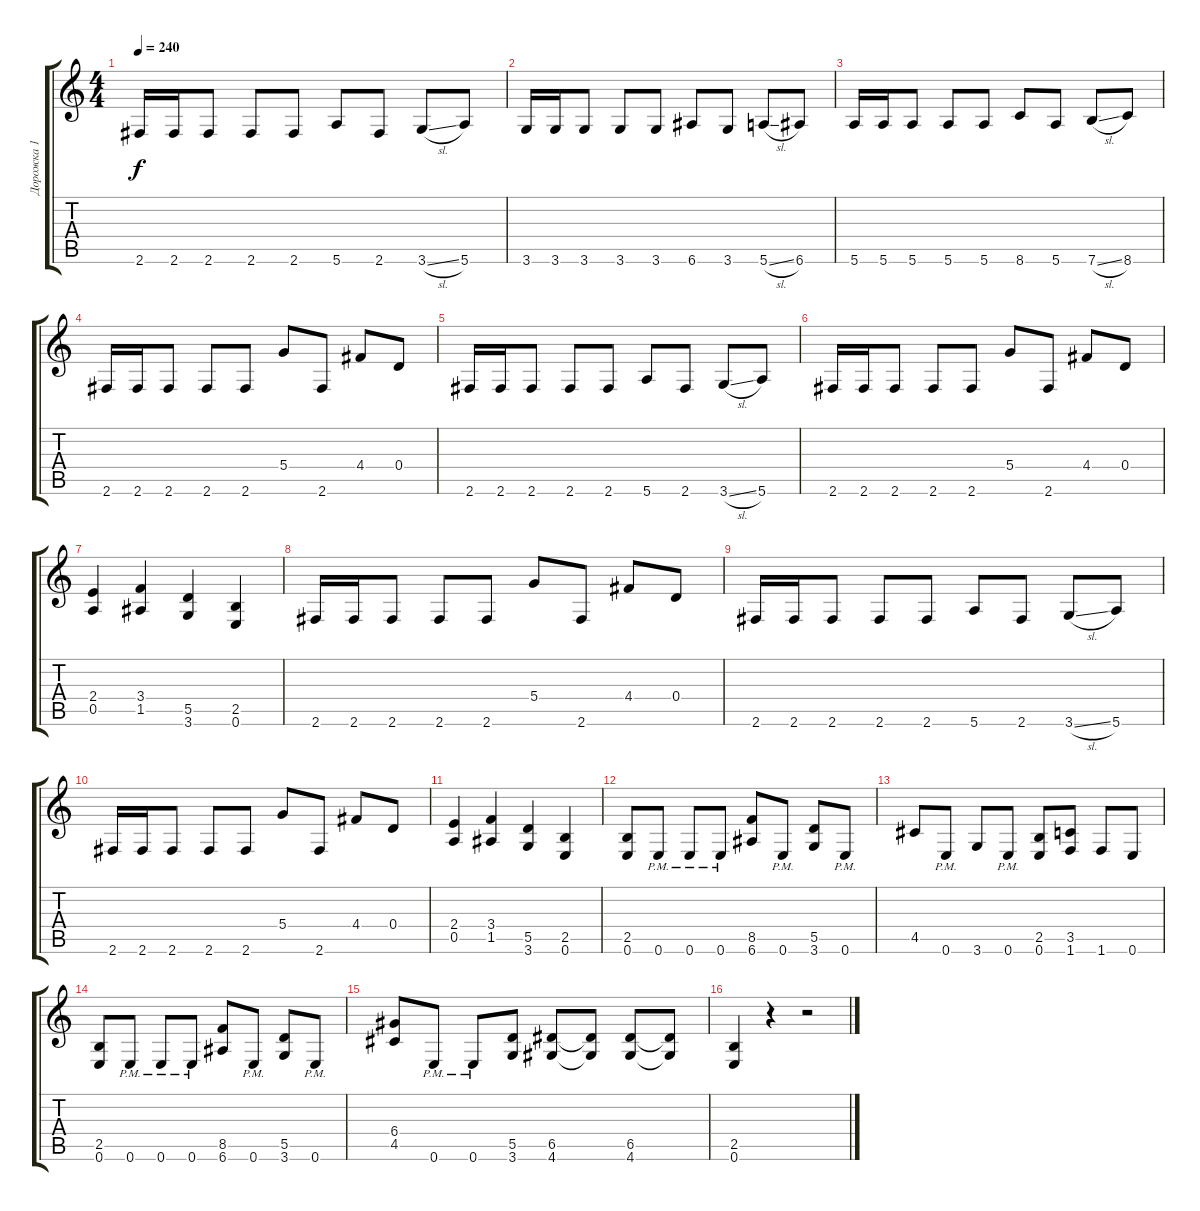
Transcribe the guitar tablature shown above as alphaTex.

\track ("Дорожка 1" "Дорожка 1") {instrument distortionguitar}
\staff {score tabs}
\tuning (E4 B3 G3 D3 A2 E2) {hide}
\ts (4 4)
\tempo 240
\clef g2
\ks c
2.6.16{dy f} 2.6.16 2.6.8 2.6.8 2.6.8 5.6.8 2.6.8 3.6{sl}.8 5.6.8 |
3.6.16 3.6.16 3.6.8 3.6.8 3.6.8 6.6.8 3.6.8 5.6{sl}.8 6.6.8 |
5.6.16 5.6.16 5.6.8 5.6.8 5.6.8 8.6.8 5.6.8 7.6{sl}.8 8.6.8 |
2.6.16 2.6.16 2.6.8 2.6.8 2.6.8 5.4.8 2.6.8 4.4.8 0.4.8 |
2.6.16 2.6.16 2.6.8 2.6.8 2.6.8 5.6.8 2.6.8 3.6{sl}.8 5.6.8 |
2.6.16 2.6.16 2.6.8 2.6.8 2.6.8 5.4.8 2.6.8 4.4.8 0.4.8 |
(2.4 0.5).4 (3.4 1.5).4 (5.5 3.6).4 (2.5 0.6).4 |
2.6.16 2.6.16 2.6.8 2.6.8 2.6.8 5.4.8 2.6.8 4.4.8 0.4.8 |
2.6.16 2.6.16 2.6.8 2.6.8 2.6.8 5.6.8 2.6.8 3.6{sl}.8 5.6.8 |
2.6.16 2.6.16 2.6.8 2.6.8 2.6.8 5.4.8 2.6.8 4.4.8 0.4.8 |
(2.4 0.5).4 (3.4 1.5).4 (5.5 3.6).4 (2.5 0.6).4 |
(2.5 0.6).8 0.6{pm}.8 0.6{pm}.8 0.6{pm}.8 (8.5 6.6).8 0.6{pm}.8 (5.5 3.6).8 0.6{pm}.8 |
4.5.8 0.6{pm}.8 3.6.8 0.6{pm}.8 (2.5 0.6).8 (3.5 1.6).8 1.6.8 0.6.8 |
(2.5 0.6).8 0.6{pm}.8 0.6{pm}.8 0.6{pm}.8 (8.5 6.6).8 0.6{pm}.8 (5.5 3.6).8 0.6{pm}.8 |
(6.4 4.5).8 0.6{pm}.8 0.6{pm}.8 (5.5 3.6).8 (6.5 4.6).8 (6.5{t} 4.6{t}).8 (6.5 4.6).8 (6.5{t} 4.6{t}).8 |
(2.5 0.6).4 r.4 r.2
